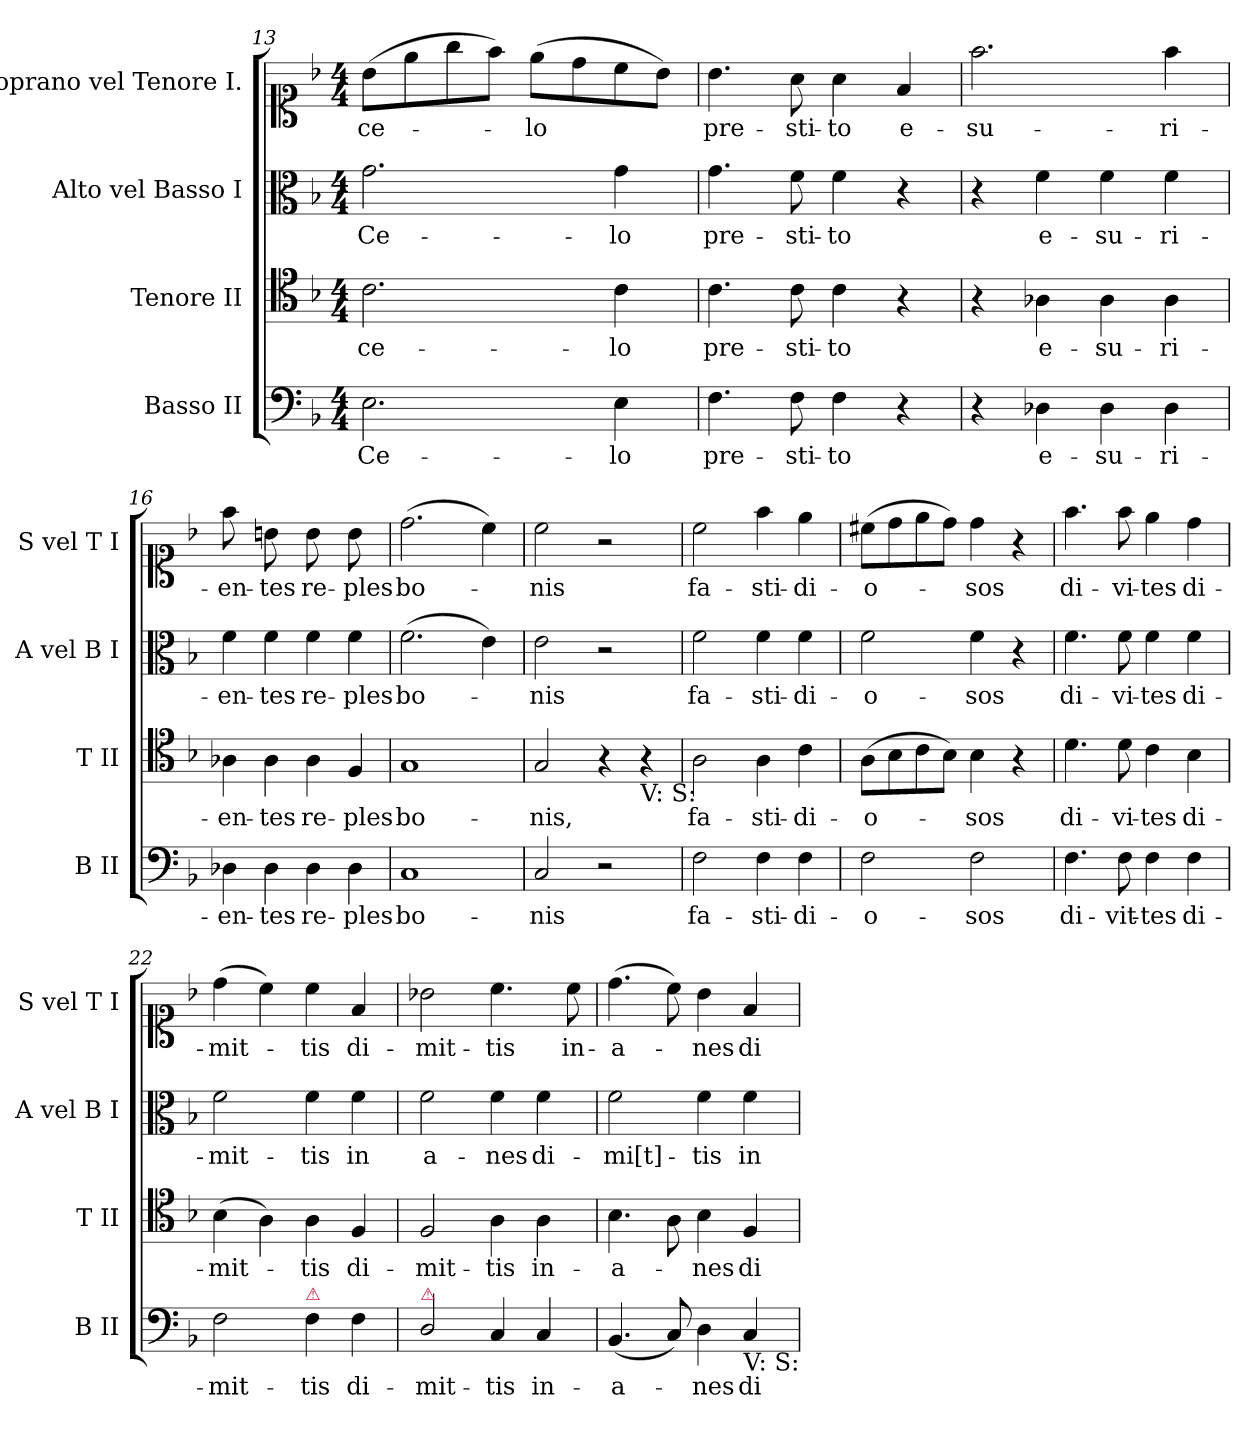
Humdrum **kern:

**kern	**text	**kern	**text	**kern	**text	**kern	**text
*part4	*part4	*part3	*part3	*part2	*part2	*part1	*part1
*staff4	*staff4	*staff3	*staff3	*staff2	*staff2	*staff1	*staff1
*I"Basso II	*	*I"Tenore II	*	*I"Alto vel Basso I	*	*I"Soprano vel Tenore I.	*
*I'B II	*	*I'T II	*	*I'A vel B I	*	*I'S vel T I	*
*clefF4	*	*clefC4	*	*clefC3	*	*clefC1	*
*k[b-]	*	*k[b-]	*	*k[b-]	*	*k[b-]	*
*F:	*	*F:	*	*F:	*	*F:	*
*M4/4	*	*M4/4	*	*M4/4	*	*M4/4	*
=13	=13	=13	=13	=13	=13	=13	=13
2.E\	Ce-	2.c\	ce-	2.g\	Ce-	(8b-\L	ce-
.	.	.	.	.	.	8ee\	.
.	.	.	.	.	.	8gg\	.
.	.	.	.	.	.	8ff\J)	.
.	.	.	.	.	.	(8ee\L	-lo
.	.	.	.	.	.	8dd\	.
4E\	-lo	4c\	-lo	4g\	-lo	8cc\	.
.	.	.	.	.	.	8b-\J)	.
=14	=14	=14	=14	=14	=14	=14	=14
4.F\	pre-	4.c\	pre-	4.g\	pre-	4.b-\	pre-
8F\	-sti-	8c\	-sti-	8f\	-sti-	8a\	-sti-
4F\	-to	4c\	-to	4f\	-to	4a\	-to
4r	.	4r	.	4r	.	4f/	e-
=15	=15	=15	=15	=15	=15	=15	=15
4r	.	4r	.	4r	.	2.ff\	-su-
4D-X\	e-	4A-X\	e-	4f\	e-	.	.
4D-\	-su-	4A-\	-su-	4f\	-su-	.	.
4D-\	-ri-	4A-\	-ri-	4f\	-ri-	4ff\	-ri-
=16	=16	=16	=16	=16	=16	=16	=16
!	!	!	!	!	!	!LO:N:vis=8	!
4D-X\	-en-	4A-X\	-en-	4f\	-en-	4ff\	-en-
!	!	!	!	!	!	!LO:N:vis=8	!
4D-\	-tes	4A-\	-tes	4f\	-tes	4bn\	-tes
!	!	!	!	!	!	!LO:N:vis=8	!
4D-\	re-	4A-\	re-	4f\	re-	4b\	re-
!	!	!	!	!	!	!LO:N:vis=8	!
4D-\	-ples	4F/	-ples	4f\	-ples	4b\	-ples
=17	=17	=17	=17	=17	=17	=17	=17
1C	bo-	1G	bo-	(2.f\	bo-	(2.dd\	bo-
.	.	.	.	4e\)	.	4cc\)	.
=18	=18	=18	=18	=18	=18	=18	=18
2C/	-nis	2G/	-nis,	2e\	-nis	2cc\	-nis
2r	.	4r	.	2r	.	2r	.
!	!	!LO:TX:b:t=V&colon; S&colon;	!	!	!	!	!
.	.	4r	.	.	.	.	.
=19	=19	=19	=19	=19	=19	=19	=19
2F\	fa-	2A\	fa-	2f\	fa-	2cc\	fa-
4F\	-sti-	4A\	-sti-	4f\	-sti-	4ff\	-sti-
4F\	-di-	4c\	-di-	4f\	-di-	4ee\	-di-
=20	=20	=20	=20	=20	=20	=20	=20
2F\	-o-	(8A\L	-o-	2f\	-o-	(8cc#X\L	-o-
.	.	8B-\	.	.	.	8dd\	.
.	.	8c\	.	.	.	8ee\	.
.	.	8B-\J)	.	.	.	8dd\J)	.
2F\	-sos	4B-\	-sos	4f\	-sos	4dd\	-sos
.	.	4r	.	4r	.	4r	.
=21	=21	=21	=21	=21	=21	=21	=21
4.F\	di-	4.d\	di-	4.f\	di-	4.ff\	di-
8F\	-vit-	8d\	-vi-	8f\	-vi-	8ff\	-vi-
4F\	-tes	4c\	-tes	4f\	-tes	4ee\	-tes
4F\	di-	4B-\	di-	4f\	di-	4dd\	di-
=22	=22	=22	=22	=22	=22	=22	=22
2F\	-mit-	(4B-\	-mit-	2f\	-mit-	(4dd\	-mit-
.	.	4A\)	.	.	.	4cc\)	.
!LO:TX:a:color=crimson:t=⚠	!	!	!	!	!	!	!
4F\	-tis	4A\	-tis	4f\	-tis	4cc\	-tis
4F\	di-	4F/	di-	4f\	in	4f/	di-
=23	=23	=23	=23	=23	=23	=23	=23
!LO:TX:a:color=crimson:t=⚠	!	!	!	!	!	!	!
2D/	-mit-	2F/	-mit-	2f\	a-	2b-X\	-mit-
4C/	-tis	4A\	-tis	4f\	-nes	4.cc\	-tis
4C/	in-	4A\	in-	4f\	di-	.	.
.	.	.	.	.	.	8cc\	in-
=24	=24	=24	=24	=24	=24	=24	=24
(>4.BB-/	-a-	4.B-\	-a-	2f\	-mi[t]-	(4.dd\	-a-
8C/)	.	8A\	.	.	.	8cc\)	.
4D\	-nes	4B-\	-nes	4f\	-tis	4b-\	-nes
!LO:TX:b:t=V&colon; S&colon;	!	!	!	!	!	!	!
4C/	di-	4F/	di-	4f\	in	4f/	di-
=	=	=	=	=	=	=	=
*-	*-	*-	*-	*-	*-	*-	*-
